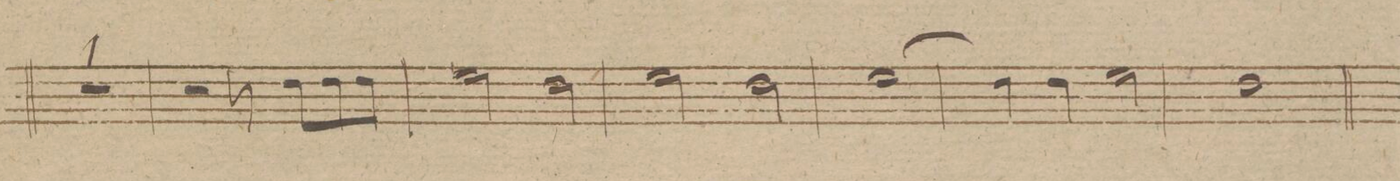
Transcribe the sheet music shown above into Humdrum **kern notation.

**kern	**dynam
*I"Clarino 1mo in E.	*
*clefG2	*
*k[f#c#g#d#]	*
*met(c)	*
*M4/4	*
1r	.
=70	=70
2r	.
8r	.
8ff#\L	.
8ff#\	.
8ff#\J	.
=71	=71
2gg#\	.
2ff#\	.
=72	=72
2gg#\	.
2ff#\	.
=73	=73
(>1gg#\	.
=74	=74
4ff#\)	.
4ff#\	.
2gg#\	.
=75	=75
1ff#\	.
=76	=76
*-	*-
